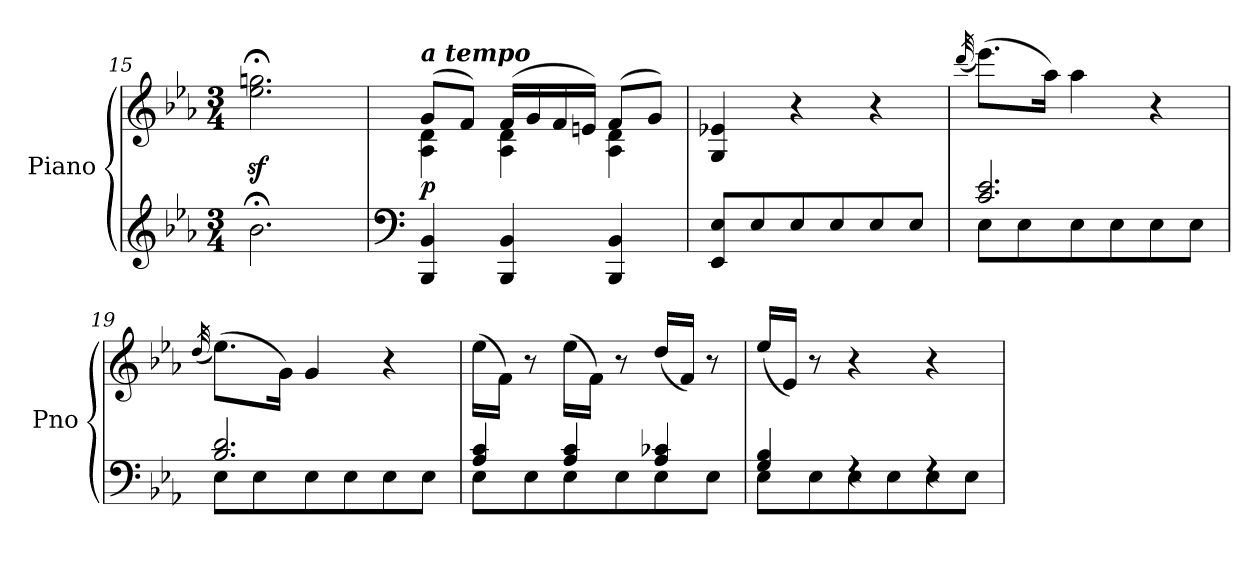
**kern	**kern	**dynam
*part1	*part1	*part1
*staff2	*staff1	*staff1/2
*I"Piano	*	*
*I'Pno	*	*
*clefG2	*clefG2	*
*k[b-e-a-]	*k[b-e-a-]	*
*M3/4	*M3/4	*
=15	=15	=15
2.b-;<\	2.ee-\z<;< 2.ggn\z<;<	.
=16	=16	=16
*clefF4	*	*
*	*^	*
!	!LO:TX:a:Bi:t=a tempo	!	!
!	!	!	!LO:DY:b
4BBB-/ 4BB-/	(8g/L	4A-\ 4d\	p
.	8f/J)	.	.
4BBB-/ 4BB-/	(16f/LL	4A-\ 4d\	.
.	16g/	.	.
.	16f/	.	.
.	16en/JJ)	.	.
4BBB-/ 4BB-/	(8f/L	4A-\ 4d\	.
.	8g/J)	.	.
*	*v	*v	*
=17	=17	=17
8EE-/ 8E-/L	4G/ 4e-X/	.
8E-/	.	.
8E-/	4r	.
8E-/	.	.
8E-/	4r	.
8E-/J	.	.
=18	=18	=18
.	(32qddd/	.
*^	*	*
8E-\L	2.c/ 2.e-/	(8.eee-\L)	.
8E-\	.	.	.
.	.	16aa-\Jk)	.
8E-\	.	4aa-\	.
8E-\	.	.	.
8E-\	.	4r	.
8E-\J	.	.	.
=19	=19	=19	=19
.	.	(32qdd/	.
8E-\L	2.B-/ 2.d/	(8.ee-\L)	.
8E-\	.	.	.
.	.	16g\Jk)	.
8E-\	.	4g/	.
8E-\	.	.	.
8E-\	.	4r	.
8E-\J	.	.	.
!!LO:LB:g=z
=20	=20	=20	=20
8E-\L	4A-/ 4c/	(16ee-\LL	.
.	.	16f\JJ)	.
8E-\	.	8r	.
8E-\	4A-/ 4c/	(16ee-\LL	.
.	.	16f\JJ)	.
8E-\	.	8r	.
8E-\	4A-/ 4c-X/	(16dd/LL	.
.	.	16f/JJ)	.
8E-\J	.	8r	.
!!LO:PB:g=z
=21	=21	=21	=21
8E-\L	4G/ 4B-/	(16ee-/LL	.
.	.	16e-/JJ)	.
8E-\	.	8r	.
8E-\	4rF	4r	.
8E-\	.	.	.
8E-\	4rF	4r	.
8E-\J	.	.	.
*v	*v	*	*
=	=	=
*-	*-	*-
